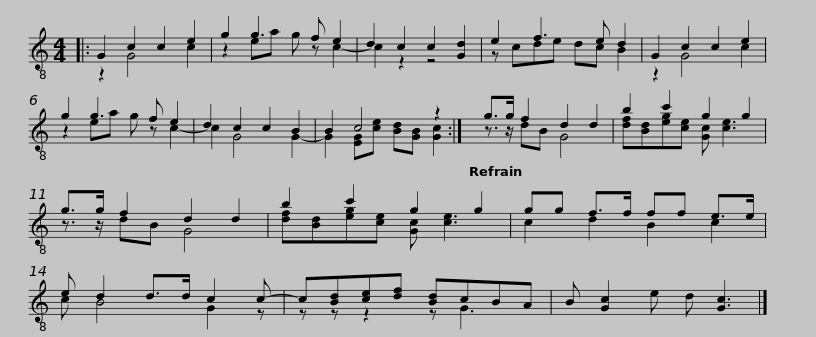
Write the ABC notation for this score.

X:1
%%score ( 1 2 )
L:1/8
M:4/4
I:linebreak $
K:C
V:1 treble-8
V:2 treble-8
V:1
|: G2 c2 c2 e2 | g2 g3 f e2 | d2 c2 c2 [Gd]2 | e2 f3 e d2 | G2 c2 c2 e2 | %5
 g2 g3 f e2 | d2 c2 c2 B2 |$ B2 c4 z2 :| g>g f2 d2 d2 | b2 c'2 g2 g2 | %10
 g>g f2 d2 d2 | b2 c'2 g2 g2 | gg f>f ff e>e |$ e d2 d>d c2 c- | c[Bd][ce][df] [Bd]cBA | %15
 B [Gc]2 e d [Gc]3 |] %16
V:2
|: z2 G4 c2 | z2 ea g z c2- | c2 z2 z4 | z cde dc B2 | z2 G4 c2 | %5
 z2 ea g z c2- | c2 G4 G2- |$ G2 [EG][ce] [Bd][GB] [Gc]2 :| z3/2 z/ dB G4 | [df][Bd][eg][ce] [Gc] [ce]3 | %10
 z3/2 z/ dB G4 | [df][Bd][eg][ce] [Gc] [ce]3 | c2 d2 B2 c2 |$ c B4 G2 z | z z z2 z G3 | %15
 x8 |] %16
